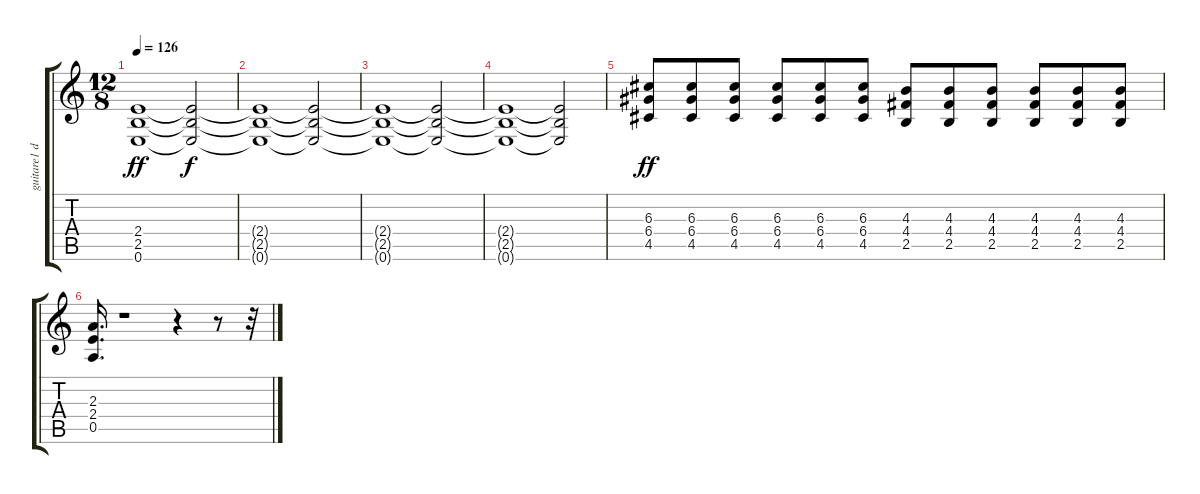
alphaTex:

\track ("guitare1 disto" "guitare1 d") {instrument distortionguitar}
\staff {score tabs}
\tuning (E4 B3 G3 D3 A2 E2) {hide}
\ts (12 8)
\tempo 126
\clef g2
\ks c
(2.4 2.5 0.6).1{dy ff} (2.4{t} 2.5{t} 0.6{t}).2{dy f} |
(2.4{t} 2.5{t} 0.6{t}).1 (2.4{t} 2.5{t} 0.6{t}).2 |
(2.4{t} 2.5{t} 0.6{t}).1 (2.4{t} 2.5{t} 0.6{t}).2 |
(2.4{t} 2.5{t} 0.6{t}).1 (2.4{t} 2.5{t} 0.6{t}).2 |
(6.3 6.4 4.5).8{dy ff} (6.3 6.4 4.5).8 (6.3 6.4 4.5).8 (6.3 6.4 4.5).8 (6.3 6.4 4.5).8 (6.3 6.4 4.5).8 (4.3 4.4 2.5).8 (4.3 4.4 2.5).8 (4.3 4.4 2.5).8 (4.3 4.4 2.5).8 (4.3 4.4 2.5).8 (4.3 4.4 2.5).8 |
(2.3 2.4 0.5).16{d} r.1 r.4 r.8 r.32
